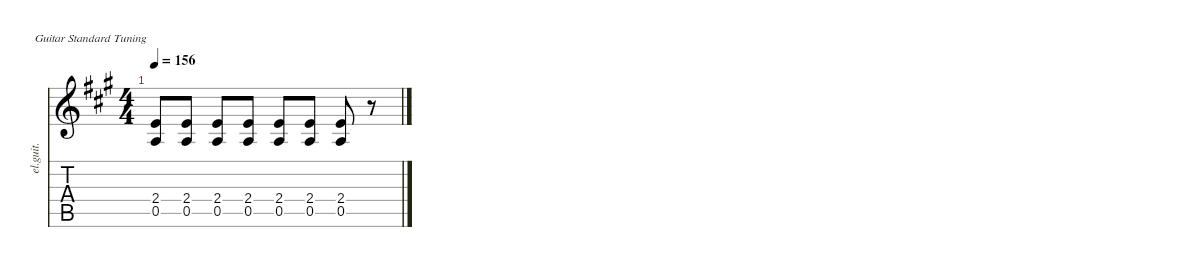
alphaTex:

\defaultSystemsLayout 4
\hideDynamics
\bracketExtendMode nobrackets
\otherSystemsTrackNameOrientation horizontal
\track ("Guitar" "el.guit.") {instrument electricguitarclean}
\staff {score tabs}
\tuning (E4 B3 G3 D3 A2 E2)
\ts (4 4)
\tempo 156
\clef g2
\ks a
(2.4{acc forcenatural} 0.5{acc forcenatural}).8{dy mf beam Up} (2.4{acc forcenatural} 0.5{acc forcenatural}).8{beam Up} (2.4{acc forcenatural} 0.5{acc forcenatural}).8{beam Up} (2.4{acc forcenatural} 0.5{acc forcenatural}).8{beam Up} (2.4{acc forcenatural} 0.5{acc forcenatural}).8{beam Up} (2.4{acc forcenatural} 0.5{acc forcenatural}).8{beam Up} (2.4{acc forcenatural} 0.5{acc forcenatural}).8{beam Up} r.8{beam Up}
